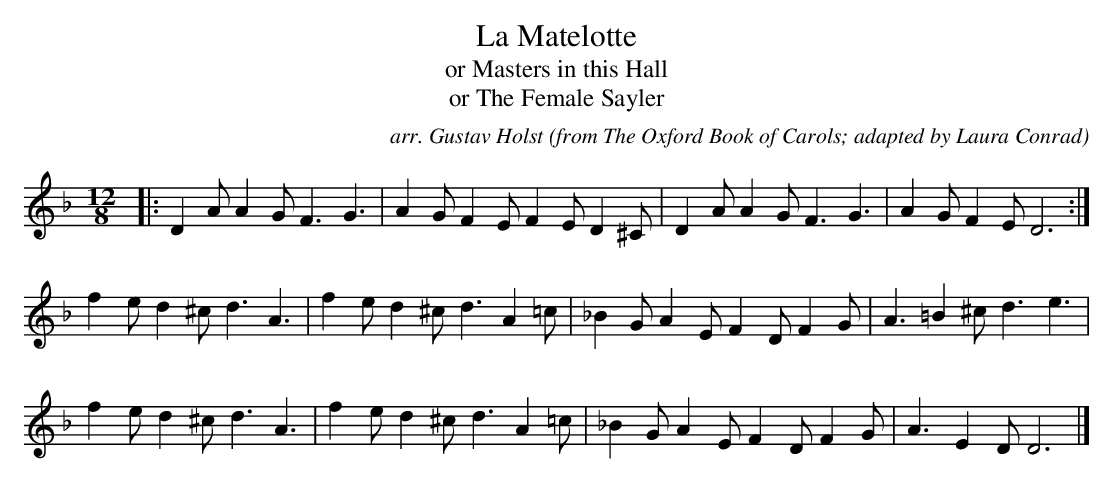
X:1
T:La Matelotte
T:or Masters in this Hall
T:or The Female Sayler
C:arr. Gustav Holst
O:from The Oxford Book of Carols; adapted by Laura Conrad
M:12/8
L:1/8
K:F
|:D2 A A2 G  F3 G3 | A2 G F2 E F2 E D2 ^C| D2 A A2 G F3 G3 | A2 G F2 E  D6 :|
f2 e d2 ^c  d3 A3 | f2 e d2 ^c  d3 A2 =c | _B2 G A2 E  F2 D F2 G | A3 =B2 ^c  d3 e3 |
f2 e d2 ^c  d3 A3 | f2 e d2 ^c  d3 A2 =c | _B2 G A2 E  F2 D F2 G | A3 E2 D  D6 |]
